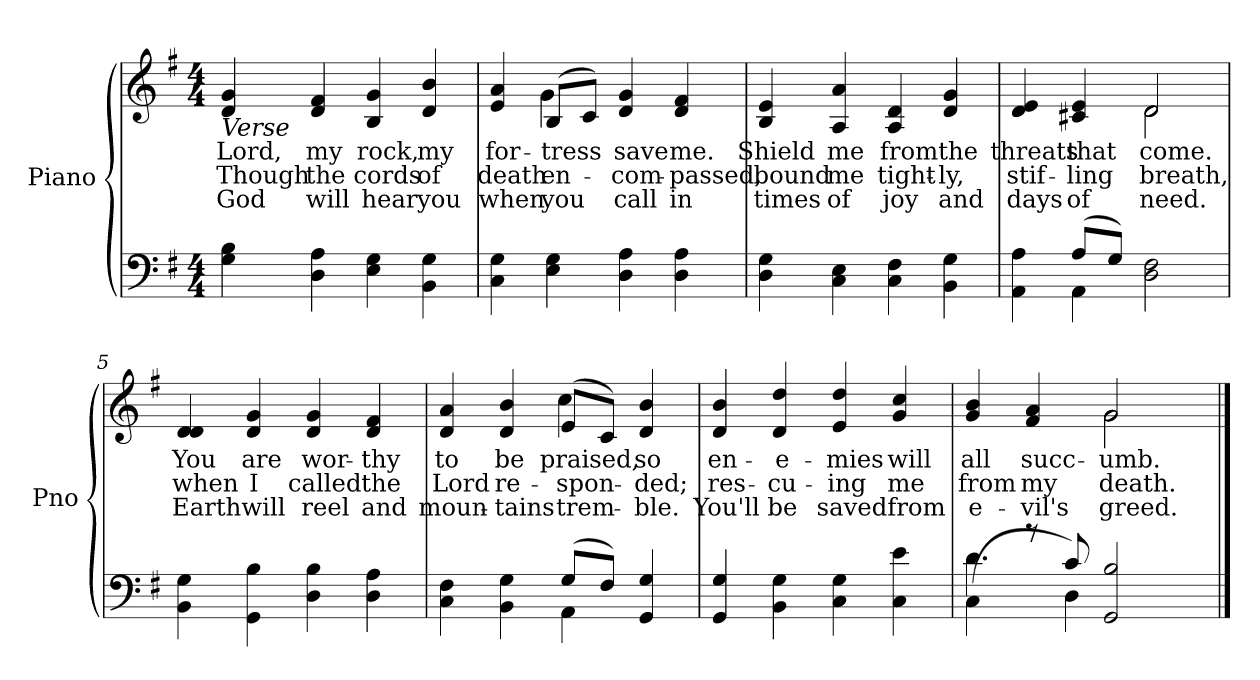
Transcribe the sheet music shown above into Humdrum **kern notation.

**kern	**kern	**text	**text	**text
*part2	*part1	*part1	*part1	*part1
*staff2	*staff1	*staff1	*staff1	*staff1
*I"Piano	*I"Piano	*	*	*
*I'Pno	*I'Pno	*	*	*
*clefF4	*clefG2	*	*	*
*k[f#]	*k[f#]	*	*	*
*M4/4	*M4/4	*	*	*
=1	=1	=1	=1	=1
!	!LO:TX:b:i:t=Verse	!	!	!
!	!	!LO:LY:b	!LO:LY:b	!LO:LY:b
4G\ 4B\	4d/ 4g/	Lord,	Though	God
!	!	!LO:LY:b	!LO:LY:b	!LO:LY:b
4D\ 4A\	4d/ 4f#/	my	the	will
!	!	!LO:LY:b	!LO:LY:b	!LO:LY:b
4E\ 4G\	4B/ 4g/	rock,	cords	hear
!	!	!LO:LY:b	!LO:LY:b	!LO:LY:b
4BB\ 4G\	4d/ 4b/	my	of	you
=2	=2	=2	=2	=2
!	!	!LO:LY:b	!LO:LY:b	!LO:LY:b
*	*^	*	*	*
4C\ 4G\	4e/ 4a/	4ryy	for-	death	when
!	!	!	!LO:LY:b	!LO:LY:b	!LO:LY:b
4E\ 4G\	(8B/L	4g\	-tress	en-	you
.	8c/J)	.	.	.	.
!	!	!	!LO:LY:b	!LO:LY:b	!LO:LY:b
4D\ 4A\	4d/ 4g/	2ryy	save	-com-	call
!	!	!	!LO:LY:b	!LO:LY:b	!LO:LY:b
4D\ 4A\	4d/ 4f#/	.	me.	-passed,	in
*	*v	*v	*	*	*
=3	=3	=3	=3	=3
!	!	!LO:LY:b	!LO:LY:b	!LO:LY:b
4D\ 4G\	4B/ 4e/	Shield	bound	times
!	!	!LO:LY:b	!LO:LY:b	!LO:LY:b
4C\ 4E\	4A/ 4a/	me	me	of
!	!	!LO:LY:b	!LO:LY:b	!LO:LY:b
4C\ 4F#\	4A/ 4d/	from	tight-	joy
!	!	!LO:LY:b	!LO:LY:b	!LO:LY:b
4BB\ 4G\	4d/ 4g/	the	-ly,	and
=4	=4	=4	=4	=4
*^	*	*	*	*
!	!	!	!LO:LY:b	!LO:LY:b	!LO:LY:b
*	*	*^	*	*	*
4AA\ 4A\	4ryy	4d/ 4e/	2ryy	threats	stif-	days
!	!	!	!	!LO:LY:b	!LO:LY:b	!LO:LY:b
(8A/L	4AA\	4c#X/ 4e/	.	that	-ling	of
8G/J)	.	.	.	.	.	.
!	!	!	!	!LO:LY:b	!LO:LY:b	!LO:LY:b
2D\ 2F#\	2ryy	2d/	2d\	come.	breath,	need.
!!LO:LB:g=z
=5	=5	=5	=5	=5	=5	=5
!	!	!	!	!LO:LY:b	!LO:LY:b	!LO:LY:b
*v	*v	*	*	*	*	*
*	*v	*v	*	*	*
4BB\ 4G\	4d/ 4d/	You	when	Earth
!	!	!LO:LY:b	!LO:LY:b	!LO:LY:b
4GG\ 4B\	4d/ 4g/	are	I	will
!	!	!LO:LY:b	!LO:LY:b	!LO:LY:b
4D\ 4B\	4d/ 4g/	wor-	called	reel
!	!	!LO:LY:b	!LO:LY:b	!LO:LY:b
4D\ 4A\	4d/ 4f#/	-thy	the	and
=6	=6	=6	=6	=6
*^	*	*	*	*
!	!	!	!LO:LY:b	!LO:LY:b	!LO:LY:b
*	*	*^	*	*	*
4C\ 4F#\	2ryy	4d/ 4a/	2ryy	to	Lord	moun-
!	!	!	!	!LO:LY:b	!LO:LY:b	!LO:LY:b
4BB\ 4G\	.	4d/ 4b/	.	be	re-	-tains
!	!	!	!	!LO:LY:b	!LO:LY:b	!LO:LY:b
(8G/L	4AA\	(8e/L	4cc\	praised,	-spon-	trem-
8F#/J)	.	8c/J)	.	.	.	.
!	!	!	!	!LO:LY:b	!LO:LY:b	!LO:LY:b
4GG/ 4G/	4ryy	4d/ 4b/	4ryy	so	-ded;	-ble.
=7	=7	=7	=7	=7	=7	=7
!	!	!	!	!LO:LY:b	!LO:LY:b	!LO:LY:b
*v	*v	*	*	*	*	*
*	*v	*v	*	*	*
4GG/ 4G/	4d/ 4b/	en-	res-	You'll
!	!	!LO:LY:b	!LO:LY:b	!LO:LY:b
4BB\ 4G\	4d/ 4dd/	-e-	-cu-	be
!	!	!LO:LY:b	!LO:LY:b	!LO:LY:b
4C\ 4G\	4e/ 4dd/	-mies	-ing	saved
!	!	!LO:LY:b	!LO:LY:b	!LO:LY:b
4C\ 4e\	4g/ 4cc/	will	me	from
=8	=8	=8	=8	=8
*^	*	*	*	*
!	!	!	!LO:LY:b	!LO:LY:b	!LO:LY:b
*	*	*^	*	*	*
(4C\	4.d\	4g/ 4b/	2ryy	all	from	e-
!	!	!	!	!LO:LY:b	!LO:LY:b	!LO:LY:b
8r	.	4f#/ 4a/	.	succ-	my	-vil's
8c/)	4D\	.	.	.	.	.
!	!	!	!	!LO:LY:b	!LO:LY:b	!LO:LY:b
2GG/ 2B/	.	2g/	2g\	-umb.	death.	greed.
.	4.ryy	.	.	.	.	.
*v	*v	*	*	*	*	*
*	*v	*v	*	*	*
==	==	==	==	==
*-	*-	*-	*-	*-
